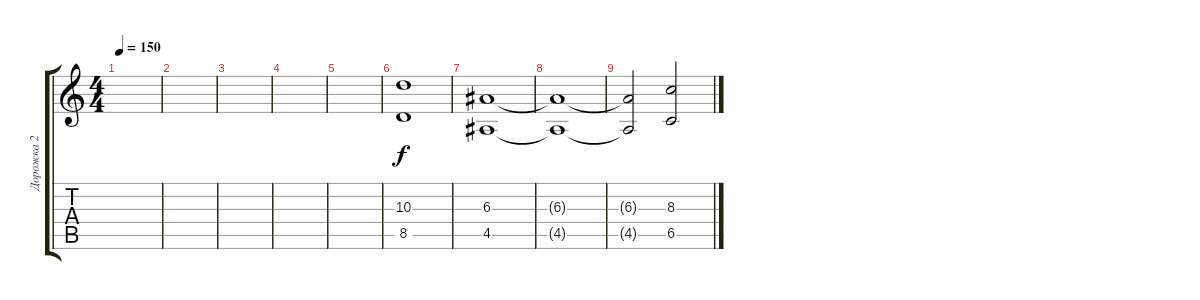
\track ("Дорожка 2" "Дорожка 2") {instrument distortionguitar}
\staff {score tabs}
\tuning (Db4 Ab3 E3 B2 Gb2 Db2) {hide}
\ts (4 4)
\tempo 150
\clef g2
\ks c
|
|
|
|
|
(10.3 8.5).1 |
(6.3 4.5).1 |
(6.3{t} 4.5{t}).1 |
(6.3{t} 4.5{t}).2 (8.3 6.5).2
